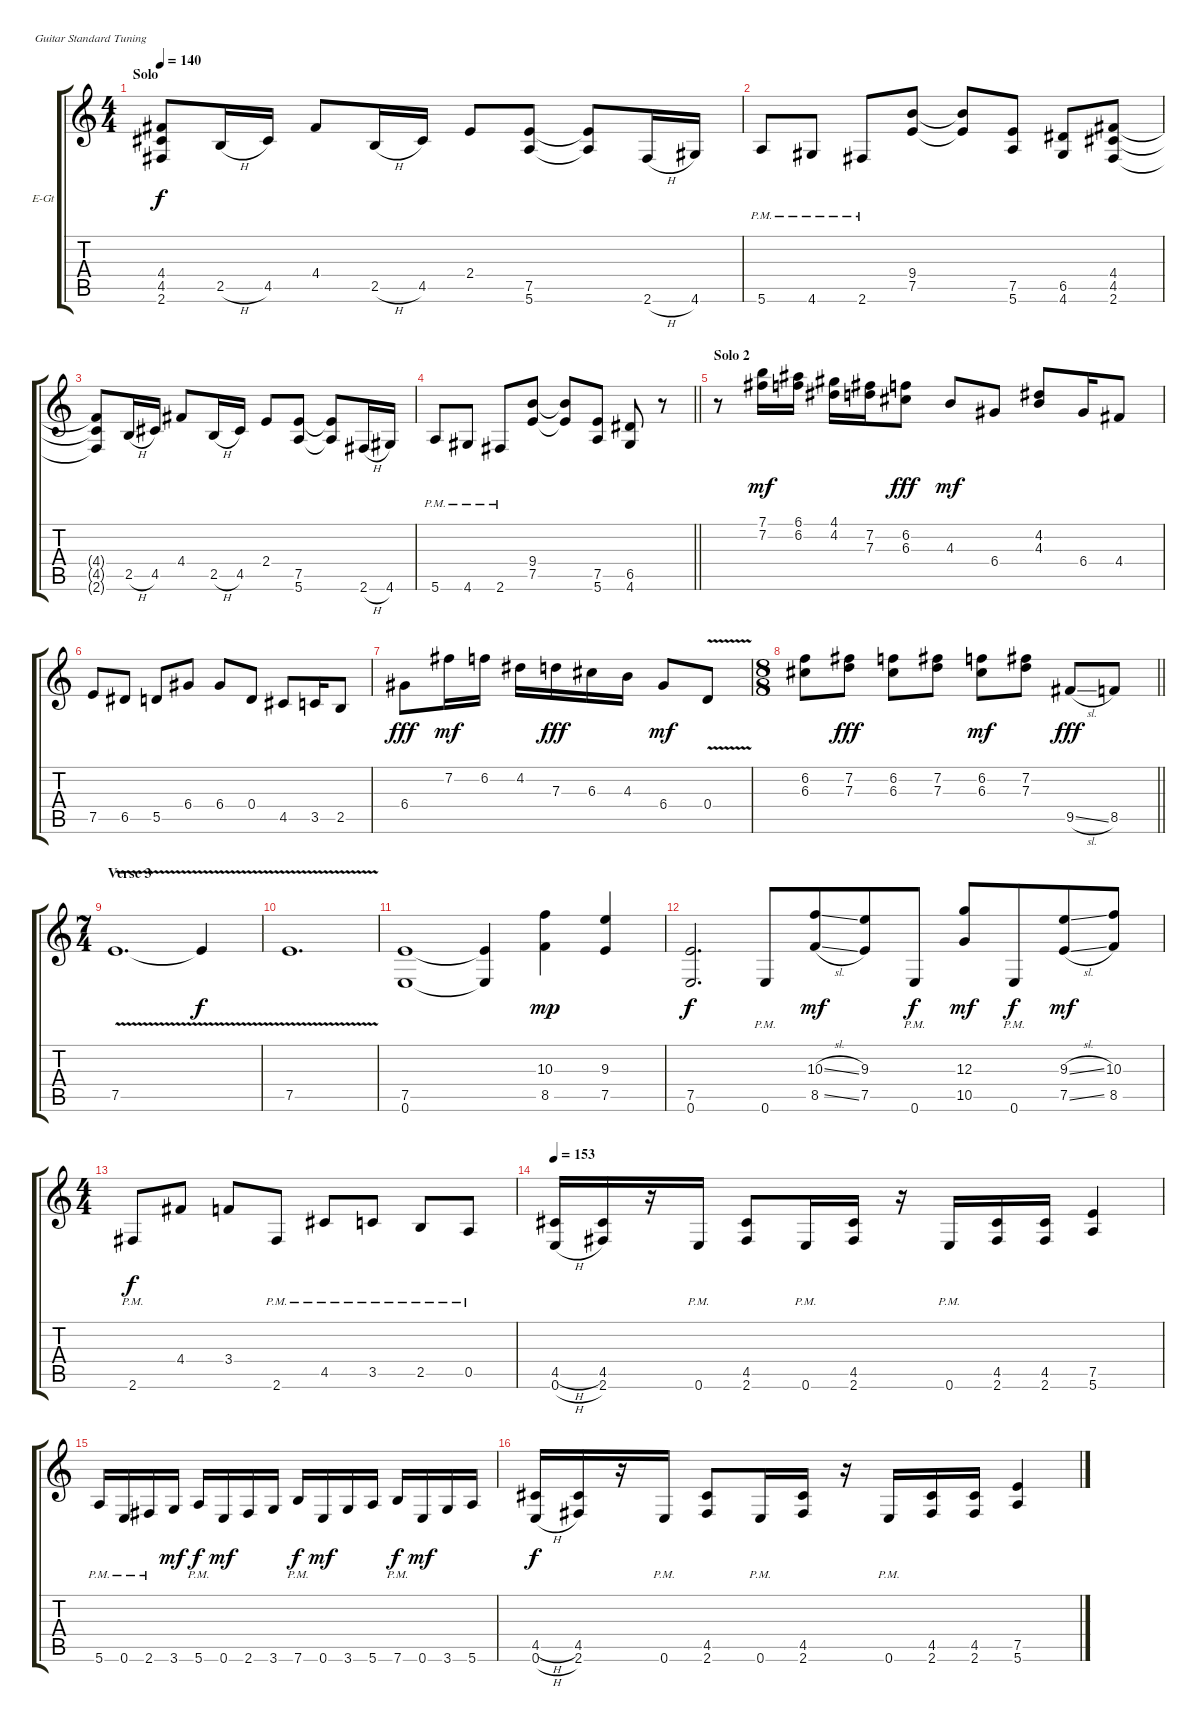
\bracketExtendMode groupsimilarinstruments
\firstSystemTrackNameOrientation horizontal
\otherSystemsTrackNameOrientation horizontal
\track ("Mustaine" "E-Gt") {instrument distortionguitar}
\staff {score tabs}
\tuning (E4 B3 G3 D3 A2 E2)
\ts (4 4)
\section ("" "Solo")
\tempo 140
\clef g2
\ks c
(4.4{t} 4.5{t} 2.6{t}).8{dy f} 2.5{h}.16 4.5.16 4.4.8 2.5{h}.16 4.5.16 2.4.8 (7.5 5.6).8 (7.5{t} 5.6{t}).8 2.6{h}.16 4.6.16 |
5.6{pm}.8 4.6{pm}.8 2.6{pm}.8 (9.4 7.5).8 (9.4{t} 7.5{t}).8 (7.5 5.6).8 (6.5 4.6).8 (4.4 4.5 2.6).8 |
(4.4{t} 4.5{t} 2.6{t}).8 2.5{h}.16 4.5.16 4.4.8 2.5{h}.16 4.5.16 2.4.8 (7.5 5.6).8 (7.5{t} 5.6{t}).8 2.6{h}.16 4.6.16 |
\barLineRight lightlight
5.6{pm}.8 4.6{pm}.8 2.6{pm}.8 (9.4 7.5).8 (9.4{t} 7.5{t}).8 (7.5 5.6).8 (6.5 4.6).8 r.8 |
\section ("" "Solo 2")
r.8 (7.1 7.2).16{dy mf} (6.1 6.2).16 (4.1 4.2).16 (7.2 7.3).16 (6.3 6.2).8{dy fff} 4.3.8{dy mf} 6.4.8 (4.3 4.2).8 6.4.16 4.4.8 |
7.5.8 6.5.8 5.5.8 6.4.8 6.4.8 0.4.8 4.5.8 3.5.16 2.5.8 |
6.4.8{dy fff} 7.2.16{dy mf} 6.2.16 4.2.16 7.3.16{dy fff} 6.3.16 4.3.16 6.4.8{dy mf} 0.4{v}.8 |
\ts (8 8)
\beaming (8 2 2 2 2)
\barLineRight lightlight
(6.2 6.3).8 (7.3 7.2).8{dy fff} (6.3 6.2).8 (7.3 7.2).8 (6.2 6.3).8{dy mf} (7.2 7.3).8 9.5{sl}.8{dy fff} 8.5.8 |
\ts (7 4)
\beaming (8 6 4 4)
\section ("" "Verse 3")
7.5{v}.1{d} 7.5{v t}.4{dy f} |
7.5{v}.1{d} |
(7.5 0.6).1 (7.5{t} 0.6{t}).4 (10.3 8.5).4{dy mp} (9.3 7.5).4 |
(7.5 0.6).2{d dy f} 0.6{pm}.8 (10.3{sl} 8.5{sl}).8{dy mf} (9.3 7.5).8 0.6{pm}.8{dy f} (12.3 10.5).8{dy mf} 0.6{pm}.8{dy f} (9.3{sl} 7.5{sl}).8{dy mf} (10.3 8.5).8 |
\ts (4 4)
\beaming (8 2 2 2 2)
2.6{pm}.8{dy f} 4.4.8 3.4.8 2.6{pm}.8 4.5{pm}.8 3.5{pm}.8 2.5{pm}.8 0.5{pm}.8 |
\tempo 153
(4.5{h} 0.6{h}).16 (4.5 2.6).16 r.16 0.6{pm}.16 (4.5 2.6).8 0.6{pm}.16 (4.5 2.6).16 r.16 0.6{pm}.16 (4.5 2.6).16 (4.5 2.6).16 (7.5 5.6).4 |
5.6{pm}.16 0.6{pm}.16 2.6{pm}.16 3.6.16{dy mf} 5.6{pm}.16{dy f} 0.6.16{dy mf} 2.6.16 3.6.16 7.6{pm}.16{dy f} 0.6.16{dy mf} 3.6.16 5.6.16 7.6{pm}.16{dy f} 0.6.16{dy mf} 3.6.16 5.6.16 |
(4.5{h} 0.6{h}).16{dy f} (4.5 2.6).16 r.16 0.6{pm}.16 (4.5 2.6).8 0.6{pm}.16 (4.5 2.6).16 r.16 0.6{pm}.16 (4.5 2.6).16 (4.5 2.6).16 (7.5 5.6).4
